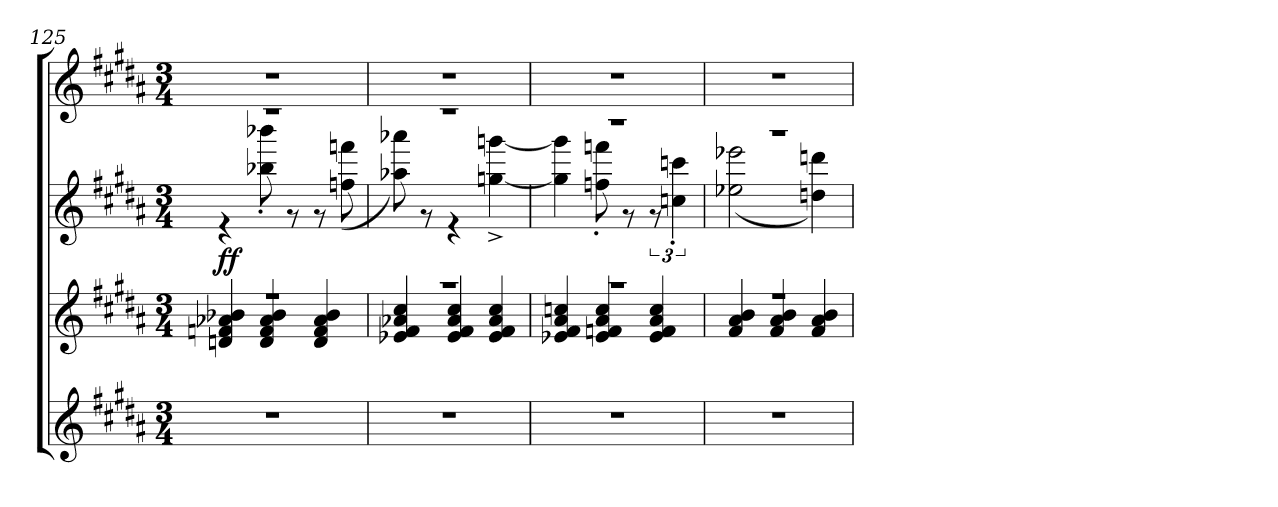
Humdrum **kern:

**kern	**kern	**kern	**dynam	**kern
*part3	*part2	*part2	*part2	*part1
*staff4	*staff3	*staff2	*staff2/3	*staff1
*clefG2	*clefG2	*clefG2	*	*clefG2
*k[f#c#g#d#a#]	*k[f#c#g#d#a#]	*k[f#c#g#d#a#]	*	*k[f#c#g#d#a#]
*M3/4	*M3/4	*M3/4	*	*M3/4
=125	=125	=125	=125	=125
*	*^	*^	*	*
!	!	!	!	!	!LO:DY:b	!
2.r	2.r	4dn/ 4fn/ 4a-X/ 4b-X/	2.r	4r	ff	2.r
.	.	4d/ 4f/ 4a-/ 4b-/	.	8bb-X\' 8bbb-X\'	.	.
.	.	.	.	8r	.	.
.	.	4d/ 4f/ 4a-/ 4b-/	.	8r	.	.
.	.	.	.	(>8ffn\ 8fffn\	.	.
=126	=126	=126	=126	=126	=126	=126
2.r	2.r	4e-X/ 4f#/ 4a-X/ 4cc#/	2.r	8aa-X\ 8aaa-X\)	.	2.r
.	.	.	.	8r	.	.
.	.	4e-/ 4f#/ 4a-/ 4cc#/	.	4r	.	.
.	.	4e-/ 4f#/ 4a-/ 4cc#/	.	[4ggn\^ [4gggn\^	.	.
=127	=127	=127	=127	=127	=127	=127
2.r	2.r	4e-X/ 4f#/ 4a#/ 4ccn/	2.r	4gg\] 4ggg\]	.	2.r
.	.	4e-/ 4fn/ 4a#/ 4cc/	.	8ffn\' 8fffn\'	.	.
.	.	.	.	8r	.	.
.	.	4e-/ 4f/ 4a#/ 4cc/	.	12r	.	.
.	.	.	.	6ccn\' 6cccn\'	.	.
=128	=128	=128	=128	=128	=128	=128
2.r	2.r	4f#/ 4a#/ 4b/	2.r	(>2ee-X\ 2eee-X\	.	2.r
.	.	4f#/ 4a#/ 4b/	.	.	.	.
.	.	4f#/ 4a#/ 4b/	.	4ddn\ 4dddn\)	.	.
*	*v	*v	*	*	*	*
*	*	*v	*v	*	*
=	=	=	=	=
*-	*-	*-	*-	*-
